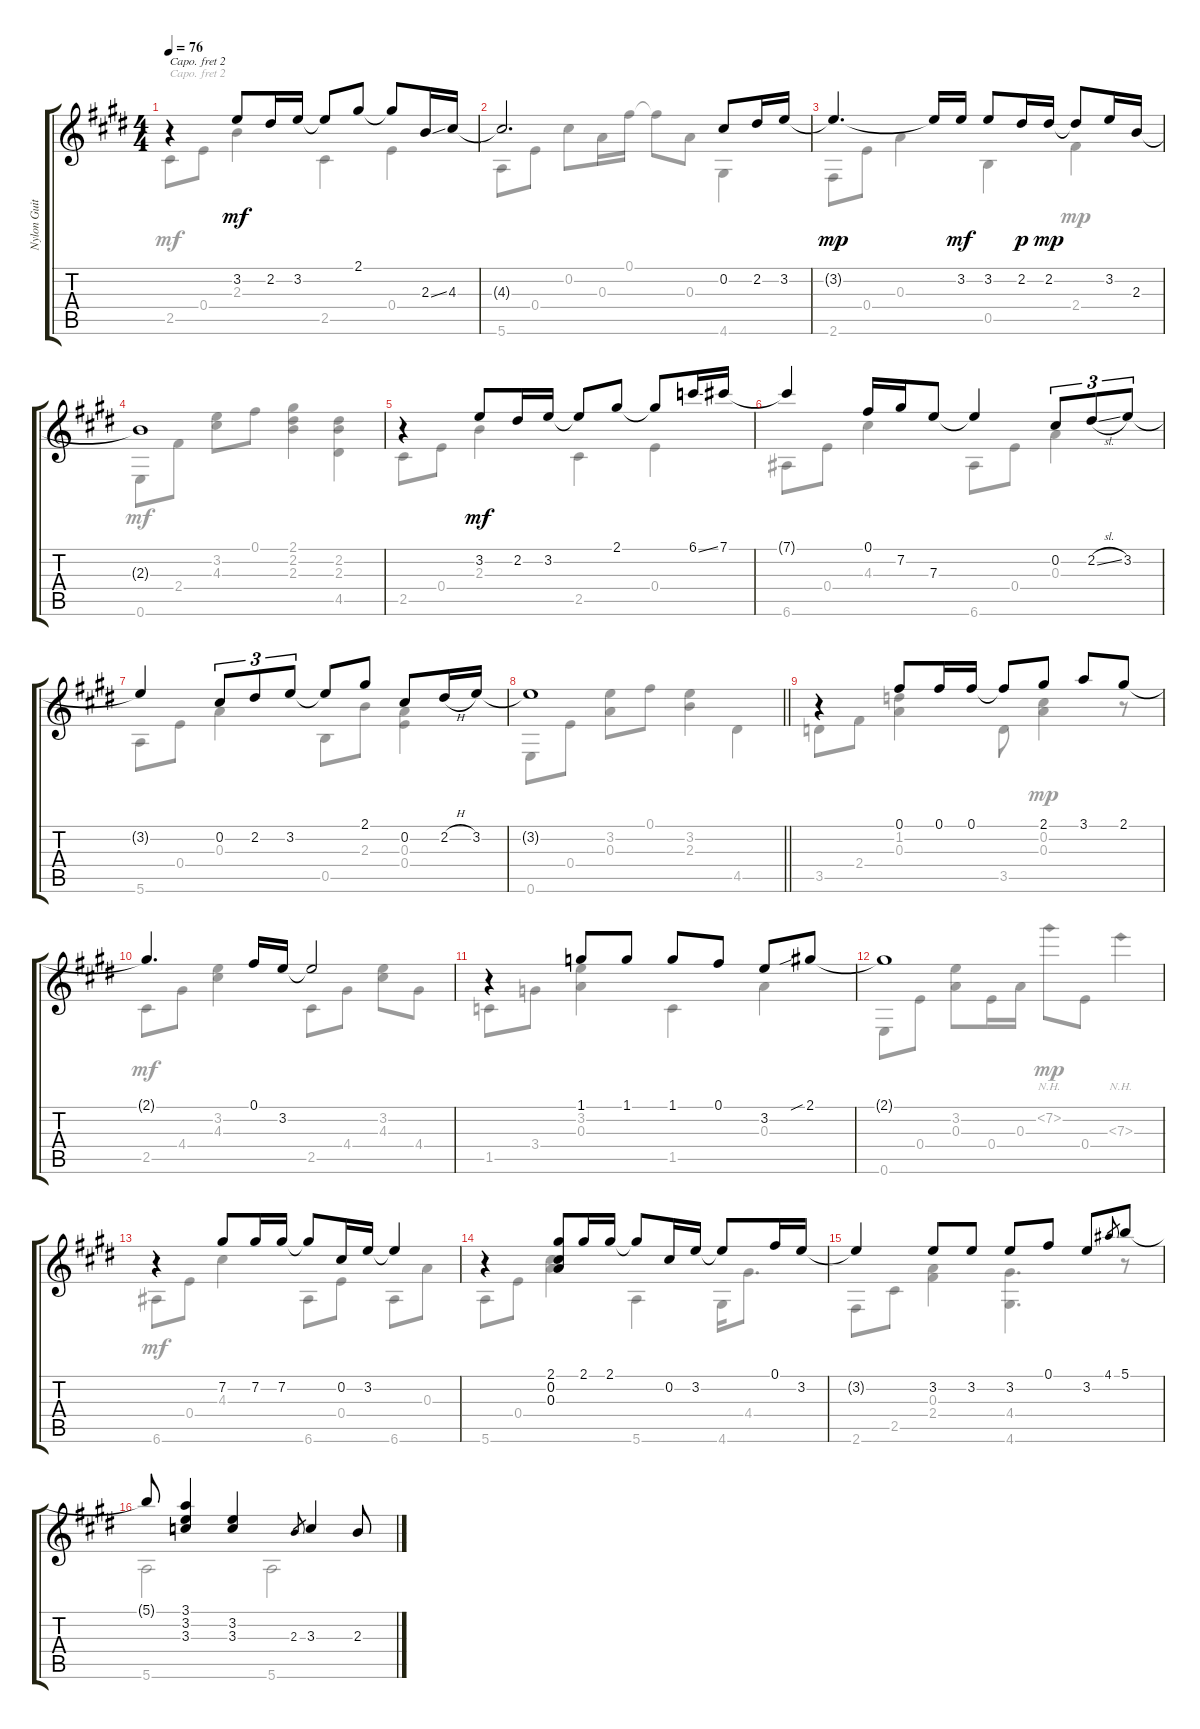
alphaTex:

\track ("Nylon Guitar" "Nylon Guit") {mute instrument acousticguitarnylon}
\staff {score tabs}
\capo 2
\tuning (E4 B3 G3 D3 A2 D2) {hide}
\voice
\ts (4 4)
\tempo 76
\clef g2
\ks e
r.4{dy mf} 3.2.8 2.2.16 3.2.16 3.2{t}.8 2.1.8 2.1{t}.8 2.3{ss}.16 4.3.16 |
4.3{t}.2{d} 0.2.8 2.2.16 3.2.16 |
3.2{t}.4{d dy mp} 3.2{t}.16 3.2.16{dy mf} 3.2.8 2.2.16{dy p} 2.2.16{dy mp} 2.2{t}.8 3.2.16 2.3.16 |
2.3{t}.1 |
r.4 3.2.8{dy mf} 2.2.16 3.2.16 3.2{t}.8 2.1.8 2.1{t}.8 6.1{ss}.16 7.1.16 |
7.1{t}.4 0.1.16 7.2.16 7.3.8 7.3{t}.4 0.2.8{tu (3 2)} 2.2{sl}.8{tu (3 2)} 3.2.8{tu (3 2)} |
3.2{t}.4 0.2.8{tu (3 2)} 2.2.8{tu (3 2)} 3.2.8{tu (3 2)} 3.2{t}.8 2.1.8 0.2.8 2.2{h}.16 3.2.16 |
\barLineRight lightlight
3.2{t}.1 |
r.4 0.1.8 0.1.16 0.1.16 0.1{t}.8 2.1.8 3.1.8 2.1.8 |
2.1{t}.4{d} 0.1.16 3.2.16 3.2{t}.2 |
r.4 1.1.8 1.1.8 1.1.8 0.1.8 3.2.8 2.1{sib}.8 |
2.1{t}.1 |
r.4 7.2.8 7.2.16 7.2.16 7.2{t}.8 0.2.16 3.2.16 3.2{t}.4 |
r.4 (2.1 0.2 0.3).8 2.1.16 2.1.16 2.1{t}.8 0.2.16 3.2.16 3.2{t}.8 0.1.16 3.2.16 |
3.2{t}.4 3.2.8 3.2.8 3.2.8 0.1.8 3.2.8 4.1.8{gr} 5.1.8 |
5.1{t}.8 (3.1 3.2 3.3).4 (3.2 3.3).4 2.3.8{gr} 3.3.4 2.3.8
\voice
\clef g2
\ottava regular
\simile none
\ks e
2.5.8{dy mf} 0.4.8 2.3.4 2.5.4 0.4.4 |
5.6.8 0.4.8 0.2.8 0.3.16 0.1.16 0.1{t}.8 0.3.8 4.6.4 |
2.6.8 0.4.8 0.3.4 0.5.4 2.4.4{dy mp} |
0.6.8{dy mf} 2.4.8 (3.2 4.3).8 0.1.8 (2.1 2.2 2.3).4 (2.2 2.3 4.5).4 |
2.5.8 0.4.8 2.3.4 2.5.4 0.4.4 |
6.6.8 0.4.8 4.3.4 6.6.8 0.4.8 0.3.4 |
5.6.8 0.4.8 0.3.4 0.5.8 2.3.8 (0.3 0.4).4 |
\barLineRight lightlight
0.6.8 0.4.8 (3.2 0.3).8 0.1.8 (3.2 2.3).4 4.5.4 |
3.5.8 2.4.8 (1.2 0.3).4 3.5.8 (0.2 0.3).4{dy mp} r.8 |
2.5.8{dy mf} 4.4.8 (3.2 4.3).4 2.5.8 4.4.8 (3.2 4.3).8 4.4.8 |
1.5.8 3.4.8 (3.2 0.3).4 1.5.4 0.3.4 |
0.6.8 0.4.8 (3.2 0.3).8 0.4.16 0.3.16 7.2{nh}.8{dy mp} 0.4.8 7.3{nh}.4 |
6.6.8{dy mf} 0.4.8 4.3.4 6.6.8 0.4.8 6.6.8 0.3.8 |
5.6.8 0.4.8 (0.2 0.3).4 5.6.4 4.6.16 4.4.8{d} |
2.6.8 2.5.8 (0.3 2.4).4 (4.4 4.6).4{d} r.8 |
5.6.2 5.6.2
